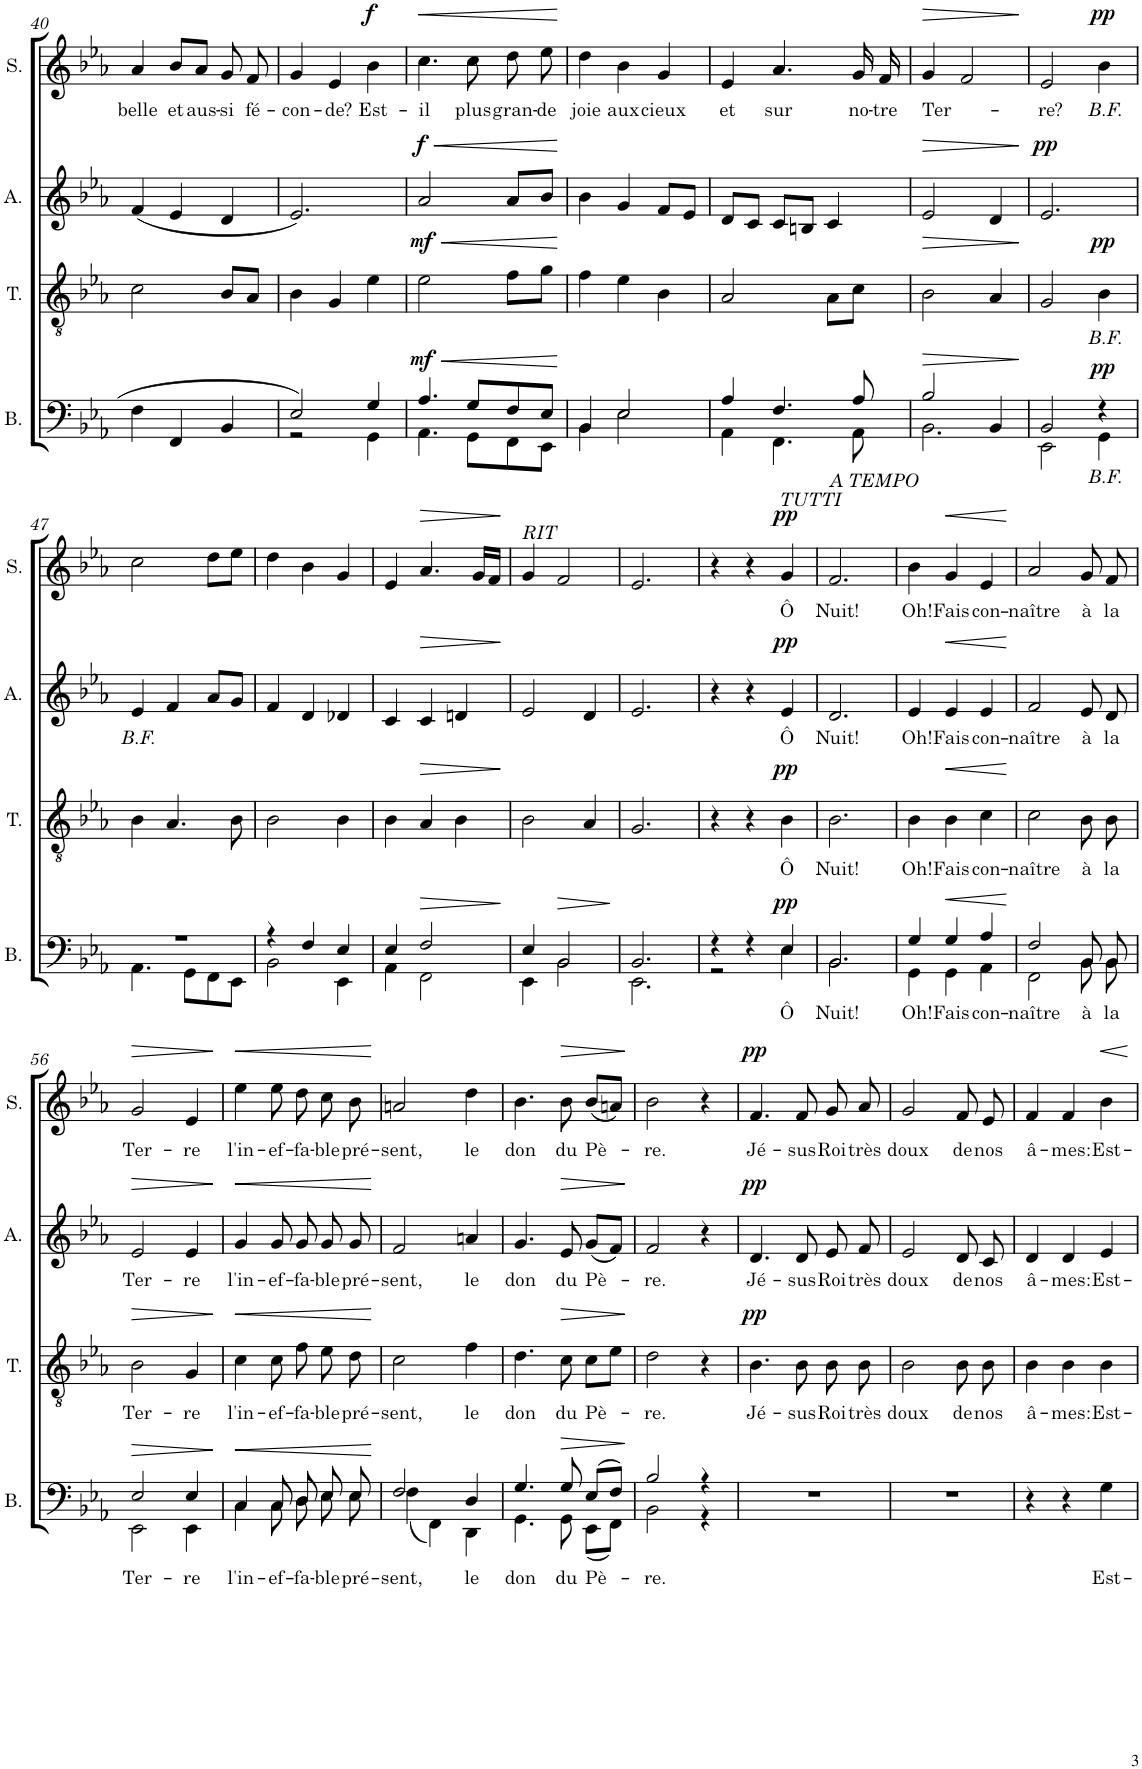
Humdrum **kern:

**kern	**text	**dynam	**kern	**text	**dynam	**kern	**text	**dynam	**kern	**text	**dynam
*part4	*part4	*part4	*part3	*part3	*part3	*part2	*part2	*part2	*part1	*part1	*part1
*staff4	*staff4	*staff4	*staff3	*staff3	*staff3	*staff2	*staff2	*staff2	*staff1	*staff1	*staff1
*I"Basse	*	*	*I"Ténor	*	*	*I"Alto	*	*	*I"Soprane	*	*
*I'B.	*	*	*I'T.	*	*	*I'A.	*	*	*I'S.	*	*
!!LO:PB:g=z
*clefF4	*	*	*clefGv2	*	*	*clefG2	*	*	*clefG2	*	*
*k[b-e-a-]	*	*	*k[b-e-a-]	*	*	*k[b-e-a-]	*	*	*k[b-e-a-]	*	*
*M3/4	*	*	*M3/4	*	*	*M3/4	*	*	*M3/4	*	*
=40	=40	=40	=40	=40	=40	=40	=40	=40	=40	=40	=40
!	!	!	!	!	!	!	!	!	!	!LO:LY:b	!
4F\	.	.	2c\	.	.	(4f/	.	.	4a-/	belle	.
!	!	!	!	!	!	!	!	!	!	!LO:LY:b	!
4FF/	.	.	.	.	.	4e-/	.	.	8b-/L	et	.
!	!	!	!	!	!	!	!	!	!	!LO:LY:b	!
.	.	.	.	.	.	.	.	.	8a-/J	aus-	.
!	!	!	!	!	!	!	!	!	!	!LO:LY:b	!
4BB-/	.	.	8B-/L	.	.	4d/	.	.	8g/	-si	.
!	!	!	!	!	!	!	!	!	!	!LO:LY:b	!
.	.	.	8A-/J	.	.	.	.	.	8f/	fé-	.
=41	=41	=41	=41	=41	=41	=41	=41	=41	=41	=41	=41
*^	*	*	*	*	*	*	*	*	*	*	*
!	!	!	!	!	!	!	!	!	!	!	!LO:LY:b	!
2E-/	2r	.	.	4B-\	.	.	2.e-/)	.	.	4g/	-con-	.
!	!	!	!	!	!	!	!	!	!	!	!LO:LY:b	!
.	.	.	.	4G/	.	.	.	.	.	4e-/	-de?	.
!	!	!	!	!	!	!	!	!	!	!	!LO:LY:b	!LO:DY:a
4G/	4GG\	.	.	4e-\	.	.	.	.	.	4b-\	Est-	f
=42	=42	=42	=42	=42	=42	=42	=42	=42	=42	=42	=42	=42
!	!	!	!LO:HP:b	!	!	!LO:HP:b	!	!	!LO:HP:b	!	!LO:LY:b	!LO:HP:b
!	!	!	!LO:DY:n=1:a	!	!	!LO:DY:n=1:a	!	!	!LO:DY:n=1:a	!	!	!
4.A-/	4.AA-\	.	< mf	2e-\	.	< mf	2a-/	.	< f	4.cc\	-il	<
!	!	!	!	!	!	!	!	!	!	!	!LO:LY:b	!
8G/L	8GG\L	.	.	.	.	.	.	.	.	8cc\	plus	.
!	!	!	!	!	!	!	!	!	!	!	!LO:LY:b	!
8F/	8FF\	.	.	8f\L	.	.	8a-/L	.	.	8dd\	gran-	.
!	!	!	!	!	!	!	!	!	!	!	!LO:LY:b	!
8E-/J	8EE-\J	.	.	8g\J	.	.	8b-/J	.	.	8ee-\	-de	.
*v	*v	*	*	*	*	*	*	*	*	*	*	*
.	.	[	.	.	[	.	.	[	.	.	[
=43	=43	=43	=43	=43	=43	=43	=43	=43	=43	=43	=43
*^	*	*	*	*	*	*	*	*	*	*	*
!	!	!	!	!	!	!	!	!	!	!	!LO:LY:b	!
4BB-/	4BB-\	.	.	4f\	.	.	4b-\	.	.	4dd\	joie	.
!	!	!	!	!	!	!	!	!	!	!	!LO:LY:b	!
2E-/	2E-\	.	.	4e-\	.	.	4g/	.	.	4b-\	aux	.
!	!	!	!	!	!	!	!	!	!	!	!LO:LY:b	!
.	.	.	.	4B-\	.	.	8f/L	.	.	4g/	cieux	.
.	.	.	.	.	.	.	8e-/J	.	.	.	.	.
=44	=44	=44	=44	=44	=44	=44	=44	=44	=44	=44	=44	=44
!	!	!	!	!	!	!	!	!	!	!	!LO:LY:b	!
4A-/	4AA-\	.	.	2A-/	.	.	8d/L	.	.	4e-/	et	.
.	.	.	.	.	.	.	8c/J	.	.	.	.	.
!	!	!	!	!	!	!	!	!	!	!	!LO:LY:b	!
4.F/	4.FF\	.	.	.	.	.	8c/L	.	.	4.a-/	sur	.
.	.	.	.	.	.	.	8Bn/J	.	.	.	.	.
.	.	.	.	8A-\L	.	.	4c/	.	.	.	.	.
!	!	!	!	!	!	!	!	!	!	!	!LO:LY:b	!
8A-/	8AA-\	.	.	8c\J	.	.	.	.	.	16g/	no-	.
!	!	!	!	!	!	!	!	!	!	!	!LO:LY:b	!
.	.	.	.	.	.	.	.	.	.	16f/	-tre	.
=45	=45	=45	=45	=45	=45	=45	=45	=45	=45	=45	=45	=45
!	!	!	!LO:HP:b	!	!	!LO:HP:b	!	!	!LO:HP:b	!	!LO:LY:b	!LO:HP:b
2B-/	2.BB-\	.	>	2B-\	.	>	2e-/	.	>	4g/	Ter-	>
.	.	.	.	.	.	.	.	.	.	2f/	.	.
4BB-/	.	.	.	4A-/	.	.	4d/	.	.	.	.	.
*v	*v	*	*	*	*	*	*	*	*	*	*	*
.	.	]	.	.	]	.	.	]	.	.	]
=46	=46	=46	=46	=46	=46	=46	=46	=46	=46	=46	=46
*^	*	*	*	*	*	*	*	*	*	*	*
!	!	!	!	!	!	!	!	!	!LO:DY:a	!	!LO:LY:b	!
2BB-/	2EE-\	.	.	2G/	.	.	2.e-/	.	pp	2e-/	-re?	.
!	!	!LO:LY:b	!LO:DY:a	!	!LO:LY:b	!LO:DY:a	!	!	!	!	!LO:LY:b	!LO:DY:a
4r	4GG\	B.F.	pp	4B-\	B.F.	pp	.	.	.	4b-\	B.F.	pp
!!LO:LB:g=z
=47	=47	=47	=47	=47	=47	=47	=47	=47	=47	=47	=47	=47
!	!	!	!	!	!	!	!	!LO:LY:b	!	!	!	!
2.r	4.AA-\	.	.	4B-\	.	.	4e-/	B.F.	.	2cc\	.	.
.	.	.	.	4.A-/	.	.	4f/	.	.	.	.	.
.	8GG\L	.	.	.	.	.	.	.	.	.	.	.
.	8FF\	.	.	.	.	.	8a-/L	.	.	8dd\L	.	.
.	8EE-\J	.	.	8B-\	.	.	8g/J	.	.	8ee-\J	.	.
=48	=48	=48	=48	=48	=48	=48	=48	=48	=48	=48	=48	=48
4r	2BB-\	.	.	2B-\	.	.	4f/	.	.	4dd\	.	.
4F/	.	.	.	.	.	.	4d/	.	.	4b-\	.	.
4E-/	4EE-\	.	.	4B-\	.	.	4d-X/	.	.	4g/	.	.
=49	=49	=49	=49	=49	=49	=49	=49	=49	=49	=49	=49	=49
4E-/	4AA-\	.	.	4B-\	.	.	4c/	.	.	4e-/	.	.
!	!	!	!LO:HP:b	!	!	!LO:HP:b	!	!	!LO:HP:b	!	!	!LO:HP:b
2F/	2FF\	.	>	4A-/	.	>	4c/	.	>	4.a-/	.	>
.	.	.	.	4B-\	.	.	4dn/	.	.	.	.	.
.	.	.	.	.	.	.	.	.	.	16g/LL	.	.
.	.	.	.	.	.	.	.	.	.	16f/JJ	.	.
*v	*v	*	*	*	*	*	*	*	*	*	*	*
.	.	]	.	.	]	.	.	]	.	.	]
=50	=50	=50	=50	=50	=50	=50	=50	=50	=50	=50	=50
*^	*	*	*	*	*	*	*	*	*	*	*
!	!	!	!	!	!	!	!	!	!	!LO:TX:a:i:t=RIT	!	!
4E-/	4EE-\	.	.	2B-\	.	.	2e-/	.	.	4g/	.	.
!	!	!	!LO:HP:b	!	!	!	!	!	!	!	!	!
2BB-/	2BB-\	.	>	.	.	.	.	.	.	2f/	.	.
.	.	.	.	4A-/	.	.	4d/	.	.	.	.	.
*v	*v	*	*	*	*	*	*	*	*	*	*	*
.	.	]	.	.	.	.	.	.	.	.	.
=51	=51	=51	=51	=51	=51	=51	=51	=51	=51	=51	=51
*^	*	*	*	*	*	*	*	*	*	*	*
2.BB-/	2.EE-\	.	.	2.G/	.	.	2.e-/	.	.	2.e-/	.	.
=52	=52	=52	=52	=52	=52	=52	=52	=52	=52	=52	=52	=52
4r	2r	.	.	4r	.	.	4r	.	.	4r	.	.
4r	.	.	.	4r	.	.	4r	.	.	4r	.	.
!	!	!	!	!	!	!	!	!	!	!LO:TX:a:i:t=TUTTI	!	!
!	!	!LO:LY:b	!LO:DY:a	!	!LO:LY:b	!LO:DY:a	!	!LO:LY:b	!LO:DY:a	!	!LO:LY:b	!LO:DY:a
4E-/	4E-\	Ô	pp	4B-\	Ô	pp	4e-/	Ô	pp	4g/	Ô	pp
=53	=53	=53	=53	=53	=53	=53	=53	=53	=53	=53	=53	=53
!	!	!	!	!	!	!	!	!	!	!LO:TX:a:i:t=A TEMPO	!	!
!	!	!LO:LY:b	!	!	!LO:LY:b	!	!	!LO:LY:b	!	!	!LO:LY:b	!
2.BB-/	2.BB-\	Nuit!	.	2.B-\	Nuit!	.	2.d/	Nuit!	.	2.f/	Nuit!	.
=54	=54	=54	=54	=54	=54	=54	=54	=54	=54	=54	=54	=54
!	!	!LO:LY:b	!	!	!LO:LY:b	!	!	!LO:LY:b	!	!	!LO:LY:b	!
4G/	4GG\	Oh!	.	4B-\	Oh!	.	4e-/	Oh!	.	4b-\	Oh!	.
!	!	!LO:LY:b	!LO:HP:b	!	!LO:LY:b	!LO:HP:b	!	!LO:LY:b	!LO:HP:b	!	!LO:LY:b	!LO:HP:b
4G/	4GG\	Fais	<	4B-\	Fais	<	4e-/	Fais	<	4g/	Fais	<
!	!	!LO:LY:b	!	!	!LO:LY:b	!	!	!LO:LY:b	!	!	!LO:LY:b	!
4A-/	4AA-\	con-	.	4c\	con-	.	4e-/	con-	.	4e-/	con-	.
*v	*v	*	*	*	*	*	*	*	*	*	*	*
.	.	[	.	.	[	.	.	[	.	.	[
=55	=55	=55	=55	=55	=55	=55	=55	=55	=55	=55	=55
*^	*	*	*	*	*	*	*	*	*	*	*
!	!	!LO:LY:b	!	!	!LO:LY:b	!	!	!LO:LY:b	!	!	!LO:LY:b	!
2F/	2FF\	-naître	.	2c\	-naître	.	2f/	-naître	.	2a-/	-naître	.
!	!	!LO:LY:b	!	!	!LO:LY:b	!	!	!LO:LY:b	!	!	!LO:LY:b	!
8BB-/	8BB-\	à	.	8B-\	à	.	8e-/	à	.	8g/	à	.
!	!	!LO:LY:b	!	!	!LO:LY:b	!	!	!LO:LY:b	!	!	!LO:LY:b	!
8BB-/	8BB-\	la	.	8B-\	la	.	8d/	la	.	8f/	la	.
!!LO:LB:g=z
=56	=56	=56	=56	=56	=56	=56	=56	=56	=56	=56	=56	=56
!	!	!LO:LY:b	!LO:HP:b	!	!LO:LY:b	!LO:HP:b	!	!LO:LY:b	!LO:HP:b	!	!LO:LY:b	!LO:HP:b
2E-/	2EE-\	Ter-	>	2B-\	Ter-	>	2e-/	Ter-	>	2g/	Ter-	>
!	!	!LO:LY:b	!	!	!LO:LY:b	!	!	!LO:LY:b	!	!	!LO:LY:b	!
4E-/	4EE-\	-re	.	4G/	-re	.	4e-/	-re	.	4e-/	-re	.
*v	*v	*	*	*	*	*	*	*	*	*	*	*
.	.	]	.	.	]	.	.	]	.	.	]
=57	=57	=57	=57	=57	=57	=57	=57	=57	=57	=57	=57
!	!LO:LY:b	!LO:HP:b	!	!LO:LY:b	!LO:HP:b	!	!LO:LY:b	!LO:HP:b	!	!LO:LY:b	!LO:HP:b
*^	*	*	*	*	*	*	*	*	*	*	*
4C/	4C\	l'in-	<	4c\	l'in-	<	4g/	l'in-	<	4ee-\	l'in-	<
!	!	!LO:LY:b	!	!	!LO:LY:b	!	!	!LO:LY:b	!	!	!LO:LY:b	!
8C/	8C\	-ef-	.	8c\	-ef-	.	8g/	-ef-	.	8ee-\	-ef-	.
!	!	!LO:LY:b	!	!	!LO:LY:b	!	!	!LO:LY:b	!	!	!LO:LY:b	!
8D/	8D\	-fa-	.	8f\	-fa-	.	8g/	-fa-	.	8dd\	-fa-	.
!	!	!LO:LY:b	!	!	!LO:LY:b	!	!	!LO:LY:b	!	!	!LO:LY:b	!
8E-/	8E-\	-ble	.	8e-\	-ble	.	8g/	-ble	.	8cc\	-ble	.
!	!	!LO:LY:b	!	!	!LO:LY:b	!	!	!LO:LY:b	!	!	!LO:LY:b	!
8E-/	8E-\	pré-	.	8d\	pré-	.	8g/	pré-	.	8b-\	pré-	.
*v	*v	*	*	*	*	*	*	*	*	*	*	*
.	.	[	.	.	[	.	.	[	.	.	[
=58	=58	=58	=58	=58	=58	=58	=58	=58	=58	=58	=58
!	!LO:LY:b	!	!	!LO:LY:b	!	!	!LO:LY:b	!	!	!LO:LY:b	!
*^	*	*	*	*	*	*	*	*	*	*	*
2F/	(4F\	-sent,	.	2c\	-sent,	.	2f/	-sent,	.	2an/	-sent,	.
.	4FF\)	.	.	.	.	.	.	.	.	.	.	.
!	!	!LO:LY:b	!	!	!LO:LY:b	!	!	!LO:LY:b	!	!	!LO:LY:b	!
4D/	4DD\	le	.	4f\	le	.	4an/	le	.	4dd\	le	.
=59	=59	=59	=59	=59	=59	=59	=59	=59	=59	=59	=59	=59
!	!	!LO:LY:b	!	!	!LO:LY:b	!	!	!LO:LY:b	!	!	!LO:LY:b	!
4.G/	4.GG\	don	.	4.d\	don	.	4.g/	don	.	4.b-\	don	.
!	!	!LO:LY:b	!LO:HP:b	!	!LO:LY:b	!LO:HP:b	!	!LO:LY:b	!LO:HP:b	!	!LO:LY:b	!LO:HP:b
8G/	8GG\	du	>	8c\	du	>	8e-/	du	>	8b-\	du	>
!	!	!LO:LY:b	!	!	!LO:LY:b	!	!	!LO:LY:b	!	!	!LO:LY:b	!
(8E-/L	(8EE-\L	Pè-	.	8c\L	Pè-	.	(8g/L	Pè-	.	(8b-/L	Pè-	.
8F/J)	8FF\J)	.	.	8e-\J	.	.	8f/J)	.	.	8an/J)	.	.
*v	*v	*	*	*	*	*	*	*	*	*	*	*
.	.	]	.	.	]	.	.	]	.	.	]
=60	=60	=60	=60	=60	=60	=60	=60	=60	=60	=60	=60
*^	*	*	*	*	*	*	*	*	*	*	*
!	!	!LO:LY:b	!	!	!LO:LY:b	!	!	!LO:LY:b	!	!	!LO:LY:b	!
2B-/	2BB-\	-re.	.	2d\	-re.	.	2f/	-re.	.	2b-\	-re.	.
4r	4r	.	.	4r	.	.	4r	.	.	4r	.	.
=61	=61	=61	=61	=61	=61	=61	=61	=61	=61	=61	=61	=61
!	!	!	!	!	!LO:LY:b	!LO:DY:a	!	!LO:LY:b	!LO:DY:a	!	!LO:LY:b	!LO:DY:a
*v	*v	*	*	*	*	*	*	*	*	*	*	*
2.r	.	.	4.B-\	Jé-	pp	4.d/	Jé-	pp	4.f/	Jé-	pp
!	!	!	!	!LO:LY:b	!	!	!LO:LY:b	!	!	!LO:LY:b	!
.	.	.	8B-\	-sus	.	8d/	-sus	.	8f/	-sus	.
!	!	!	!	!LO:LY:b	!	!	!LO:LY:b	!	!	!LO:LY:b	!
.	.	.	8B-\	Roi	.	8e-/	Roi	.	8g/	Roi	.
!	!	!	!	!LO:LY:b	!	!	!LO:LY:b	!	!	!LO:LY:b	!
.	.	.	8B-\	très	.	8f/	très	.	8a-/	très	.
=62	=62	=62	=62	=62	=62	=62	=62	=62	=62	=62	=62
!	!	!	!	!LO:LY:b	!	!	!LO:LY:b	!	!	!LO:LY:b	!
2.r	.	.	2B-\	doux	.	2e-/	doux	.	2g/	doux	.
!	!	!	!	!LO:LY:b	!	!	!LO:LY:b	!	!	!LO:LY:b	!
.	.	.	8B-\	de	.	8d/	de	.	8f/	de	.
!	!	!	!	!LO:LY:b	!	!	!LO:LY:b	!	!	!LO:LY:b	!
.	.	.	8B-\	nos	.	8c/	nos	.	8e-/	nos	.
=63	=63	=63	=63	=63	=63	=63	=63	=63	=63	=63	=63
!	!	!	!	!LO:LY:b	!	!	!LO:LY:b	!	!	!LO:LY:b	!
4r	.	.	4B-\	â-	.	4d/	â-	.	4f/	â-	.
!	!	!	!	!LO:LY:b	!	!	!LO:LY:b	!	!	!LO:LY:b	!
4r	.	.	4B-\	-mes:	.	4d/	-mes:	.	4f/	-mes:	.
!	!LO:LY:b	!	!	!LO:LY:b	!	!	!LO:LY:b	!	!	!LO:LY:b	!LO:HP:b
4G\	Est-	.	4B-\	Est-	.	4e-/	Est-	.	4b-\	Est-	<
.	.	.	.	.	.	.	.	.	.	.	[
=	=	=	=	=	=	=	=	=	=	=	=
*-	*-	*-	*-	*-	*-	*-	*-	*-	*-	*-	*-
